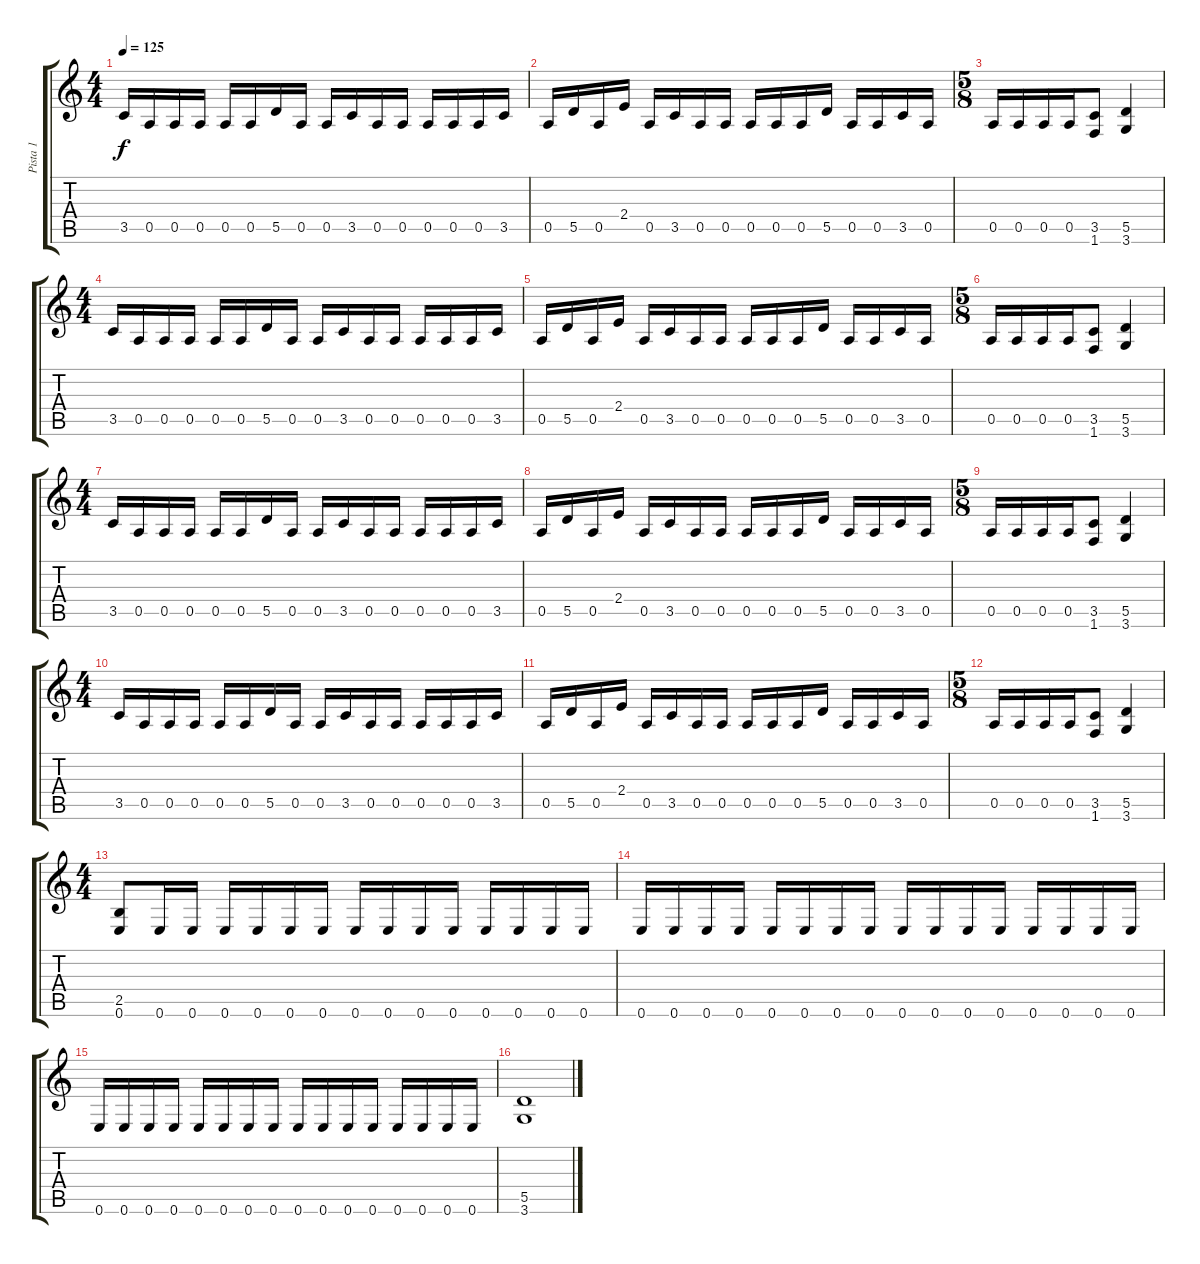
\track ("Pista 1" "Pista 1") {instrument distortionguitar}
\staff {score tabs}
\tuning (E4 B3 G3 D3 A2 E2) {hide}
\ts (4 4)
\tempo 125
\clef g2
\ks c
3.5.16{dy f} 0.5.16 0.5.16 0.5.16 0.5.16 0.5.16 5.5.16 0.5.16 0.5.16 3.5.16 0.5.16 0.5.16 0.5.16 0.5.16 0.5.16 3.5.16 |
0.5.16 5.5.16 0.5.16 2.4.16 0.5.16 3.5.16 0.5.16 0.5.16 0.5.16 0.5.16 0.5.16 5.5.16 0.5.16 0.5.16 3.5.16 0.5.16 |
\ts (5 8)
0.5.16 0.5.16 0.5.16 0.5.16 (3.5 1.6).8 (5.5 3.6).4 |
\ts (4 4)
3.5.16 0.5.16 0.5.16 0.5.16 0.5.16 0.5.16 5.5.16 0.5.16 0.5.16 3.5.16 0.5.16 0.5.16 0.5.16 0.5.16 0.5.16 3.5.16 |
0.5.16 5.5.16 0.5.16 2.4.16 0.5.16 3.5.16 0.5.16 0.5.16 0.5.16 0.5.16 0.5.16 5.5.16 0.5.16 0.5.16 3.5.16 0.5.16 |
\ts (5 8)
0.5.16 0.5.16 0.5.16 0.5.16 (3.5 1.6).8 (5.5 3.6).4 |
\ts (4 4)
3.5.16 0.5.16 0.5.16 0.5.16 0.5.16 0.5.16 5.5.16 0.5.16 0.5.16 3.5.16 0.5.16 0.5.16 0.5.16 0.5.16 0.5.16 3.5.16 |
0.5.16 5.5.16 0.5.16 2.4.16 0.5.16 3.5.16 0.5.16 0.5.16 0.5.16 0.5.16 0.5.16 5.5.16 0.5.16 0.5.16 3.5.16 0.5.16 |
\ts (5 8)
0.5.16 0.5.16 0.5.16 0.5.16 (3.5 1.6).8 (5.5 3.6).4 |
\ts (4 4)
3.5.16 0.5.16 0.5.16 0.5.16 0.5.16 0.5.16 5.5.16 0.5.16 0.5.16 3.5.16 0.5.16 0.5.16 0.5.16 0.5.16 0.5.16 3.5.16 |
0.5.16 5.5.16 0.5.16 2.4.16 0.5.16 3.5.16 0.5.16 0.5.16 0.5.16 0.5.16 0.5.16 5.5.16 0.5.16 0.5.16 3.5.16 0.5.16 |
\ts (5 8)
0.5.16 0.5.16 0.5.16 0.5.16 (3.5 1.6).8 (5.5 3.6).4 |
\ts (4 4)
(2.5 0.6).8 0.6.16 0.6.16 0.6.16 0.6.16 0.6.16 0.6.16 0.6.16 0.6.16 0.6.16 0.6.16 0.6.16 0.6.16 0.6.16 0.6.16 |
0.6.16 0.6.16 0.6.16 0.6.16 0.6.16 0.6.16 0.6.16 0.6.16 0.6.16 0.6.16 0.6.16 0.6.16 0.6.16 0.6.16 0.6.16 0.6.16 |
0.6.16 0.6.16 0.6.16 0.6.16 0.6.16 0.6.16 0.6.16 0.6.16 0.6.16 0.6.16 0.6.16 0.6.16 0.6.16 0.6.16 0.6.16 0.6.16 |
(5.5 3.6).1
